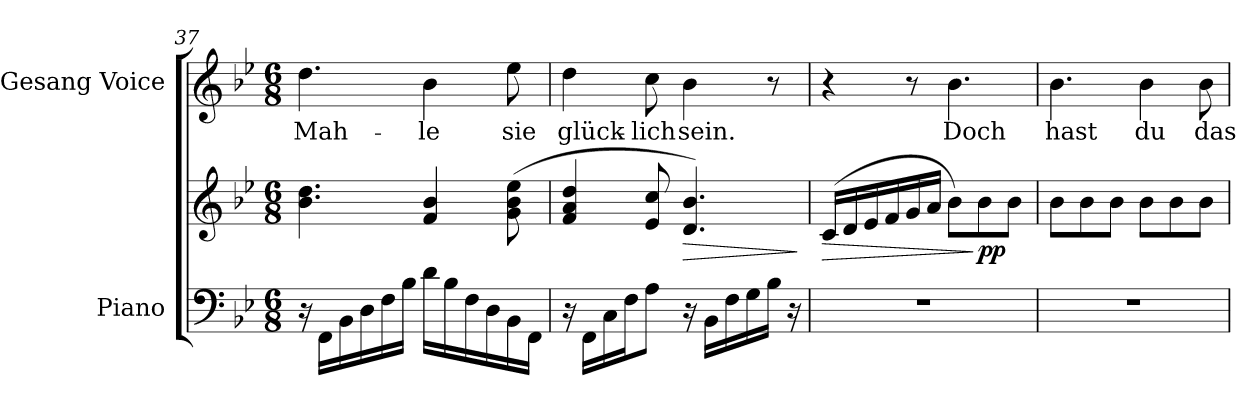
**kern	**kern	**dynam	**kern	**text
*part2	*part2	*part2	*part1	*part1
*staff3	*staff2	*staff2/3	*staff1	*staff1
*I"Piano	*	*	*I"Gesang Voice	*
*I'Pno	*	*	*	*
*clefF4	*clefG2	*	*clefG2	*
*k[b-e-]	*k[b-e-]	*	*k[b-e-]	*
*M6/8	*M6/8	*	*M6/8	*
=37	=37	=37	=37	=37
16r	4.b-\ 4.dd\	.	4.dd\	Mah-
16FF\LL	.	.	.	.
16BB-\	.	.	.	.
16D\	.	.	.	.
16F\	.	.	.	.
16B-\JJ	.	.	.	.
16d\LL	4f/ 4b-/	.	4b-\	-le
16B-\	.	.	.	.
16F\	.	.	.	.
16D\	.	.	.	.
16BB-\	(8g\ 8b-\ 8ee-\	.	8ee-\	sie
16FF\JJ	.	.	.	.
=38	=38	=38	=38	=38
16r	4f/ 4a/ 4dd/	.	4dd\	glück-
16FF\LL	.	.	.	.
16C\	.	.	.	.
16F\J	.	.	.	.
8A\J	8e-/ 8cc/	.	8cc\	-lich
!	!	!LO:HP:b	!	!
16r	4.d/ 4.b-/)	>	4b-\	sein.
16BB-\LL	.	.	.	.
16F\	.	.	.	.
16G\	.	.	.	.
16B-\JJ	.	.	8r	.
16r	.	.	.	.
.	.	]	.	.
=39	=39	=39	=39	=39
!	!	!LO:HP:b	!	!
2.r	(16c/LL	>	4r	.
.	16d/	.	.	.
.	16e-/	.	.	.
.	16f/	.	.	.
.	16g/	.	8r	.
.	16a/JJ	.	.	.
.	8b-\L)	.	4.b-\	Doch
!	!	!LO:DY:n=1:b	!	!
.	8b-\	] pp	.	.
.	8b-\J	.	.	.
=40	=40	=40	=40	=40
2.r	8b-\L	.	4.b-\	hast
.	8b-\	.	.	.
.	8b-\J	.	.	.
.	8b-\L	.	4b-\	du
.	8b-\	.	.	.
.	8b-\J	.	8b-\	das
=	=	=	=	=
*-	*-	*-	*-	*-
